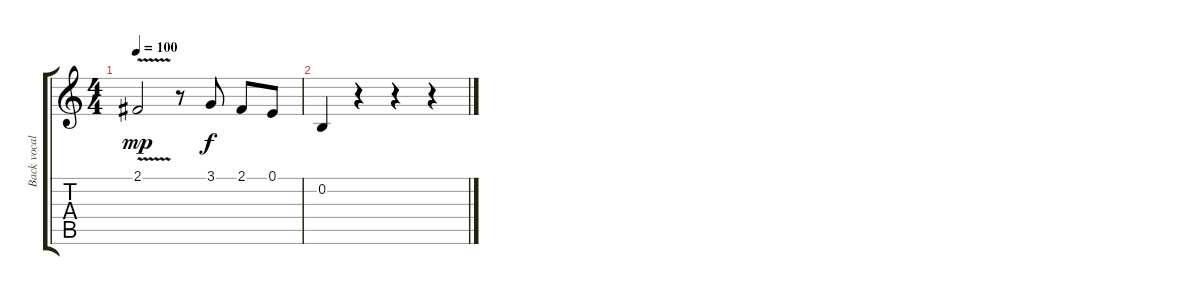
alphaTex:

\track ("Back vocals" "Back vocal") {instrument lead2sawtooth}
\staff {score tabs}
\tuning (E4 B3 G3 D3 A2 E2) {hide}
\ts (4 4)
\tempo 100
\clef g2
\ks c
2.1{v}.2{dy mp} r.8 3.1.8{dy f} 2.1.8 0.1.8 |
0.2.4 r.4 r.4 r.4
